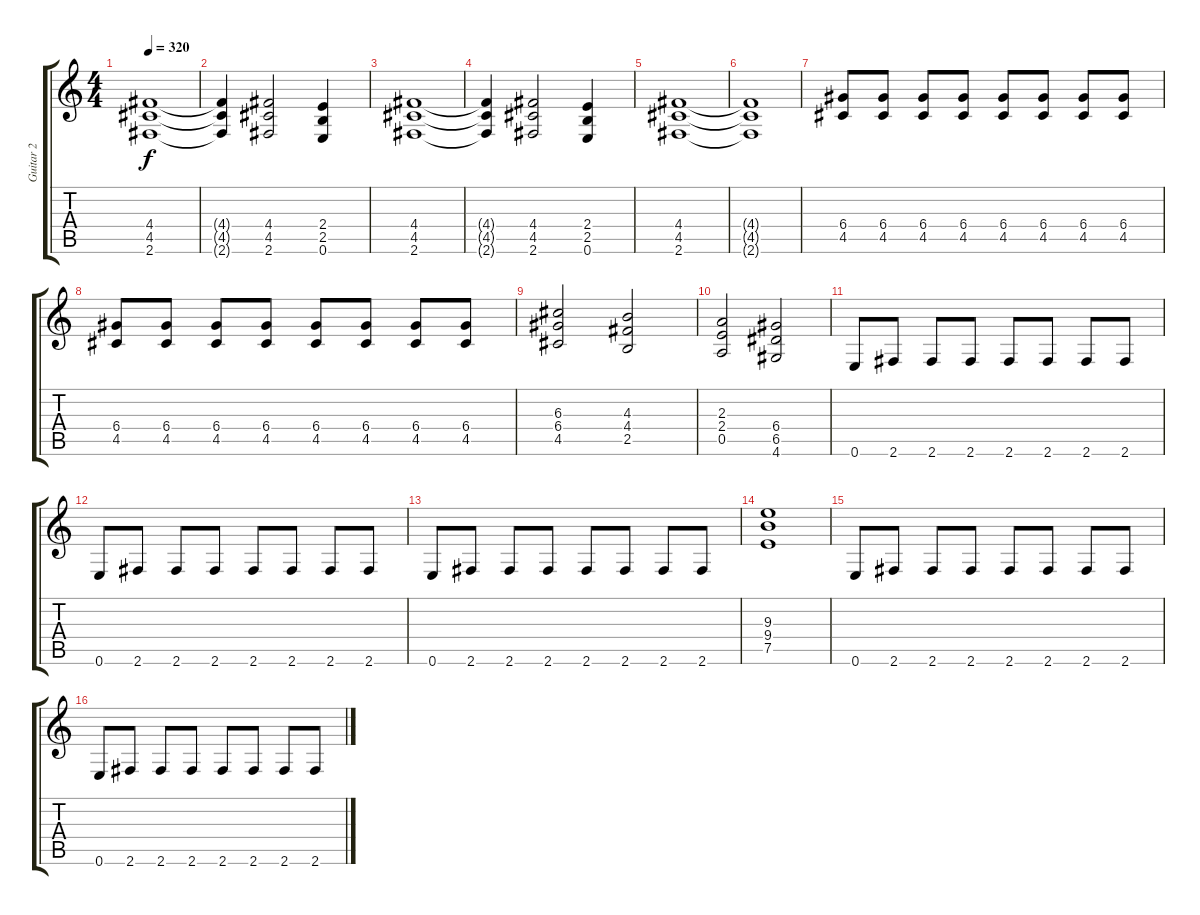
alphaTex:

\track ("Guitar 2" "Guitar 2") {instrument distortionguitar}
\staff {score tabs}
\tuning (E4 B3 G3 D3 A2 E2) {hide}
\ts (4 4)
\tempo 320
\clef g2
\ks c
(4.4 4.5 2.6).1{dy f} |
(4.4{t} 4.5{t} 2.6{t}).4 (4.4 4.5 2.6).2 (2.4 2.5 0.6).4 |
(4.4 4.5 2.6).1 |
(4.4{t} 4.5{t} 2.6{t}).4 (4.4 4.5 2.6).2 (2.4 2.5 0.6).4 |
(4.4 4.5 2.6).1 |
(4.4{t} 4.5{t} 2.6{t}).1 |
(6.4 4.5).8 (6.4 4.5).8 (6.4 4.5).8 (6.4 4.5).8 (6.4 4.5).8 (6.4 4.5).8 (6.4 4.5).8 (6.4 4.5).8 |
(6.4 4.5).8 (6.4 4.5).8 (6.4 4.5).8 (6.4 4.5).8 (6.4 4.5).8 (6.4 4.5).8 (6.4 4.5).8 (6.4 4.5).8 |
(6.3 6.4 4.5).2 (4.3 4.4 2.5).2 |
(2.3 2.4 0.5).2 (6.4 6.5 4.6).2 |
0.6.8 2.6.8 2.6.8 2.6.8 2.6.8 2.6.8 2.6.8 2.6.8 |
0.6.8 2.6.8 2.6.8 2.6.8 2.6.8 2.6.8 2.6.8 2.6.8 |
0.6.8 2.6.8 2.6.8 2.6.8 2.6.8 2.6.8 2.6.8 2.6.8 |
(9.3 9.4 7.5).1 |
0.6.8 2.6.8 2.6.8 2.6.8 2.6.8 2.6.8 2.6.8 2.6.8 |
0.6.8 2.6.8 2.6.8 2.6.8 2.6.8 2.6.8 2.6.8 2.6.8
